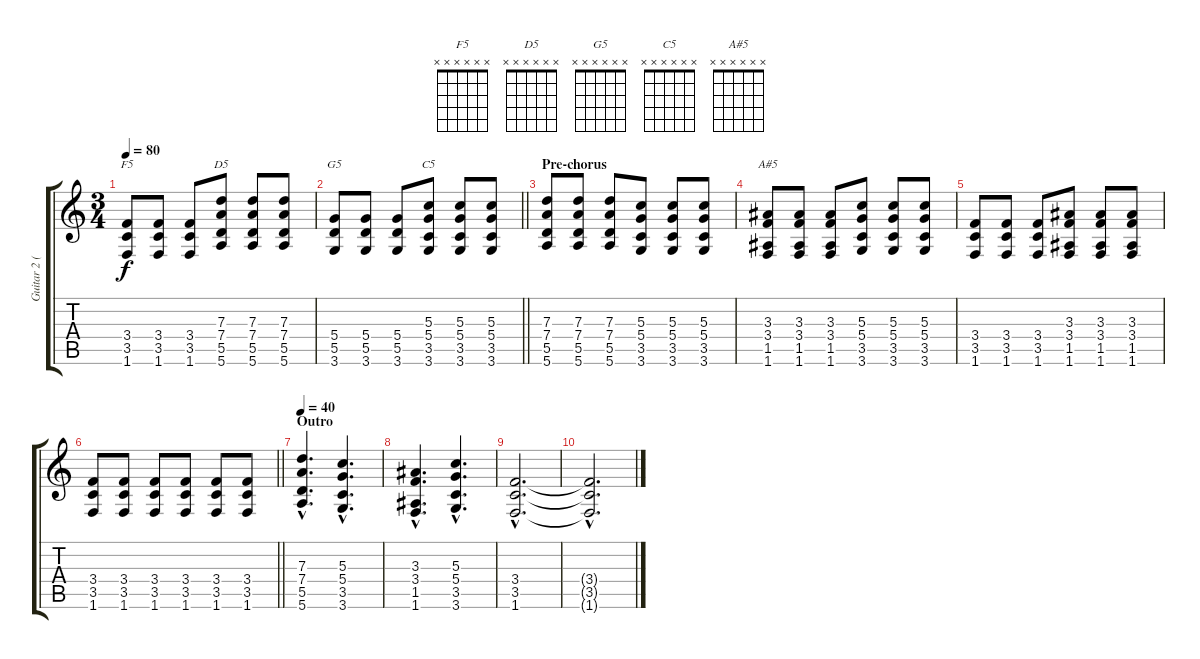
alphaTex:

\track ("Guitar 2 (Rhythm)" "Guitar 2 (") {instrument overdrivenguitar}
\staff {score tabs}
\tuning (E4 B3 G3 D3 A2 E2) {hide}
\chord ("F5" x x x x x x)
\chord ("D5" x x x x x x)
\chord ("G5" x x x x x x)
\chord ("C5" x x x x x x)
\chord ("A#5" x x x x x x)
\ts (3 4)
\tempo 80
\clef g2
\ks c
(3.4 3.5 1.6).8{ch "F5" dy f} (3.4 3.5 1.6).8 (3.4 3.5 1.6).8 (7.3 7.4 5.5 5.6).8{ch "D5"} (7.3 7.4 5.5 5.6).8 (7.3 7.4 5.5 5.6).8 |
\barLineRight lightlight
(5.4 5.5 3.6).8{ch "G5"} (5.4 5.5 3.6).8 (5.4 5.5 3.6).8 (5.3 5.4 3.5 3.6).8{ch "C5"} (5.3 5.4 3.5 3.6).8 (5.3 5.4 3.5 3.6).8 |
\section ("" "Pre-chorus")
(7.3 7.4 5.5 5.6).8 (7.3 7.4 5.5 5.6).8 (7.3 7.4 5.5 5.6).8 (5.3 5.4 3.5 3.6).8 (5.3 5.4 3.5 3.6).8 (5.3 5.4 3.5 3.6).8 |
(3.3 3.4 1.5 1.6).8{ch "A#5"} (3.3 3.4 1.5 1.6).8 (3.3 3.4 1.5 1.6).8 (5.3 5.4 3.5 3.6).8 (5.3 5.4 3.5 3.6).8 (5.3 5.4 3.5 3.6).8 |
(3.4 3.5 1.6).8 (3.4 3.5 1.6).8 (3.4 3.5 1.6).8 (3.3 3.4 1.5 1.6).8 (3.3 3.4 1.5 1.6).8 (3.3 3.4 1.5 1.6).8 |
\barLineRight lightlight
(3.4 3.5 1.6).8 (3.4 3.5 1.6).8 (3.4 3.5 1.6).8 (3.4 3.5 1.6).8 (3.4 3.5 1.6).8 (3.4 3.5 1.6).8 |
\section ("" "Outro")
\tempo 40
(7.3{hac} 7.4{hac} 5.5{hac} 5.6{hac}).4{d} (5.3{hac} 5.4{hac} 3.5{hac} 3.6{hac}).4{d} |
(3.3{hac} 3.4{hac} 1.5{hac} 1.6{hac}).4{d} (5.3{hac} 5.4{hac} 3.5{hac} 3.6{hac}).4{d} |
(3.4{hac} 3.5{hac} 1.6{hac}).2{d} |
(3.4{hac t} 3.5{hac t} 1.6{hac t}).2{d}
